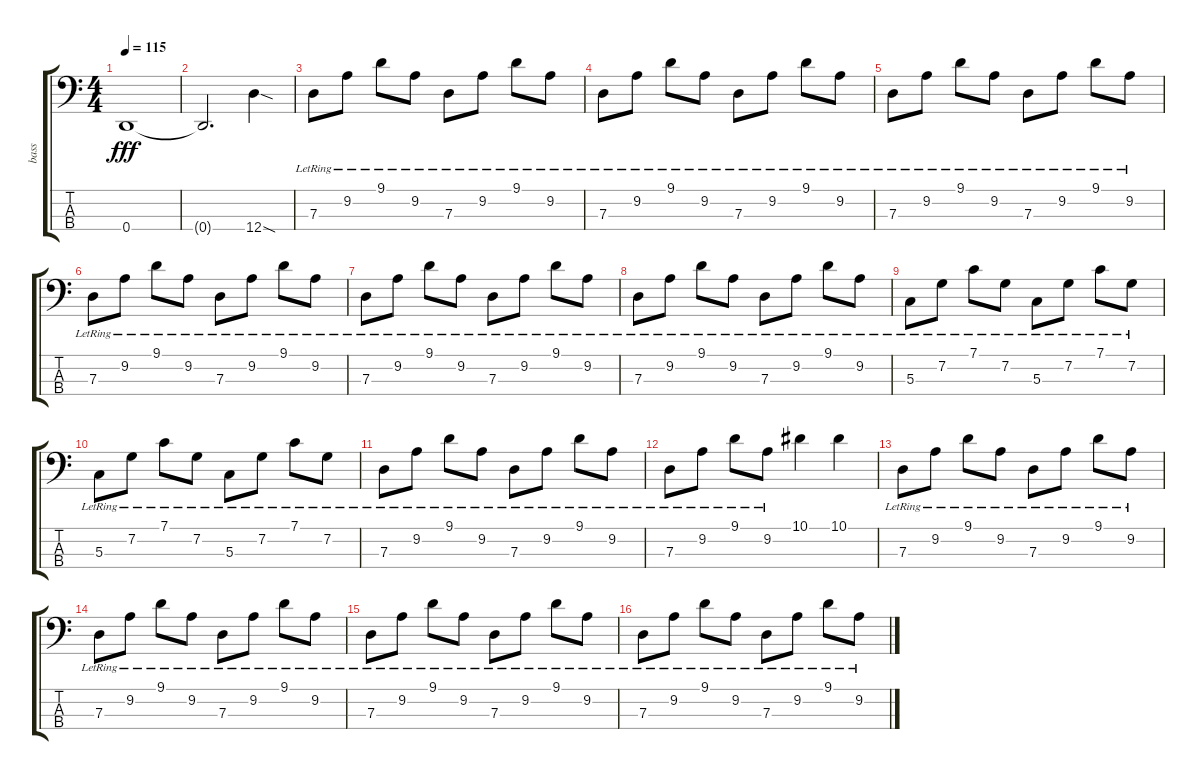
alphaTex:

\track ("bass" "bass") {instrument electricbassfinger}
\staff {score tabs}
\tuning (F2 C2 G1 D1) {hide}
\ts (4 4)
\tempo 115
\clef f4
\ks c
0.4{t}.1{dy fff} |
0.4{t}.2{d} 12.4{sod}.4 |
7.3{lr}.8 9.2{lr}.8 9.1{lr}.8 9.2{lr}.8 7.3{lr}.8 9.2{lr}.8 9.1{lr}.8 9.2{lr}.8 |
7.3{lr}.8 9.2{lr}.8 9.1{lr}.8 9.2{lr}.8 7.3{lr}.8 9.2{lr}.8 9.1{lr}.8 9.2{lr}.8 |
7.3{lr}.8 9.2{lr}.8 9.1{lr}.8 9.2{lr}.8 7.3{lr}.8 9.2{lr}.8 9.1{lr}.8 9.2{lr}.8 |
7.3{lr}.8 9.2{lr}.8 9.1{lr}.8 9.2{lr}.8 7.3{lr}.8 9.2{lr}.8 9.1{lr}.8 9.2{lr}.8 |
7.3{lr}.8 9.2{lr}.8 9.1{lr}.8 9.2{lr}.8 7.3{lr}.8 9.2{lr}.8 9.1{lr}.8 9.2{lr}.8 |
7.3{lr}.8 9.2{lr}.8 9.1{lr}.8 9.2{lr}.8 7.3{lr}.8 9.2{lr}.8 9.1{lr}.8 9.2{lr}.8 |
5.3{lr}.8 7.2{lr}.8 7.1{lr}.8 7.2{lr}.8 5.3{lr}.8 7.2{lr}.8 7.1{lr}.8 7.2{lr}.8 |
5.3{lr}.8 7.2{lr}.8 7.1{lr}.8 7.2{lr}.8 5.3{lr}.8 7.2{lr}.8 7.1{lr}.8 7.2{lr}.8 |
7.3{lr}.8 9.2{lr}.8 9.1{lr}.8 9.2{lr}.8 7.3{lr}.8 9.2{lr}.8 9.1{lr}.8 9.2{lr}.8 |
7.3{lr}.8 9.2{lr}.8 9.1{lr}.8 9.2{lr}.8 10.1.4 10.1.4 |
7.3{lr}.8 9.2{lr}.8 9.1{lr}.8 9.2{lr}.8 7.3{lr}.8 9.2{lr}.8 9.1{lr}.8 9.2{lr}.8 |
7.3{lr}.8 9.2{lr}.8 9.1{lr}.8 9.2{lr}.8 7.3{lr}.8 9.2{lr}.8 9.1{lr}.8 9.2{lr}.8 |
7.3{lr}.8 9.2{lr}.8 9.1{lr}.8 9.2{lr}.8 7.3{lr}.8 9.2{lr}.8 9.1{lr}.8 9.2{lr}.8 |
7.3{lr}.8 9.2{lr}.8 9.1{lr}.8 9.2{lr}.8 7.3{lr}.8 9.2{lr}.8 9.1{lr}.8 9.2{lr}.8
